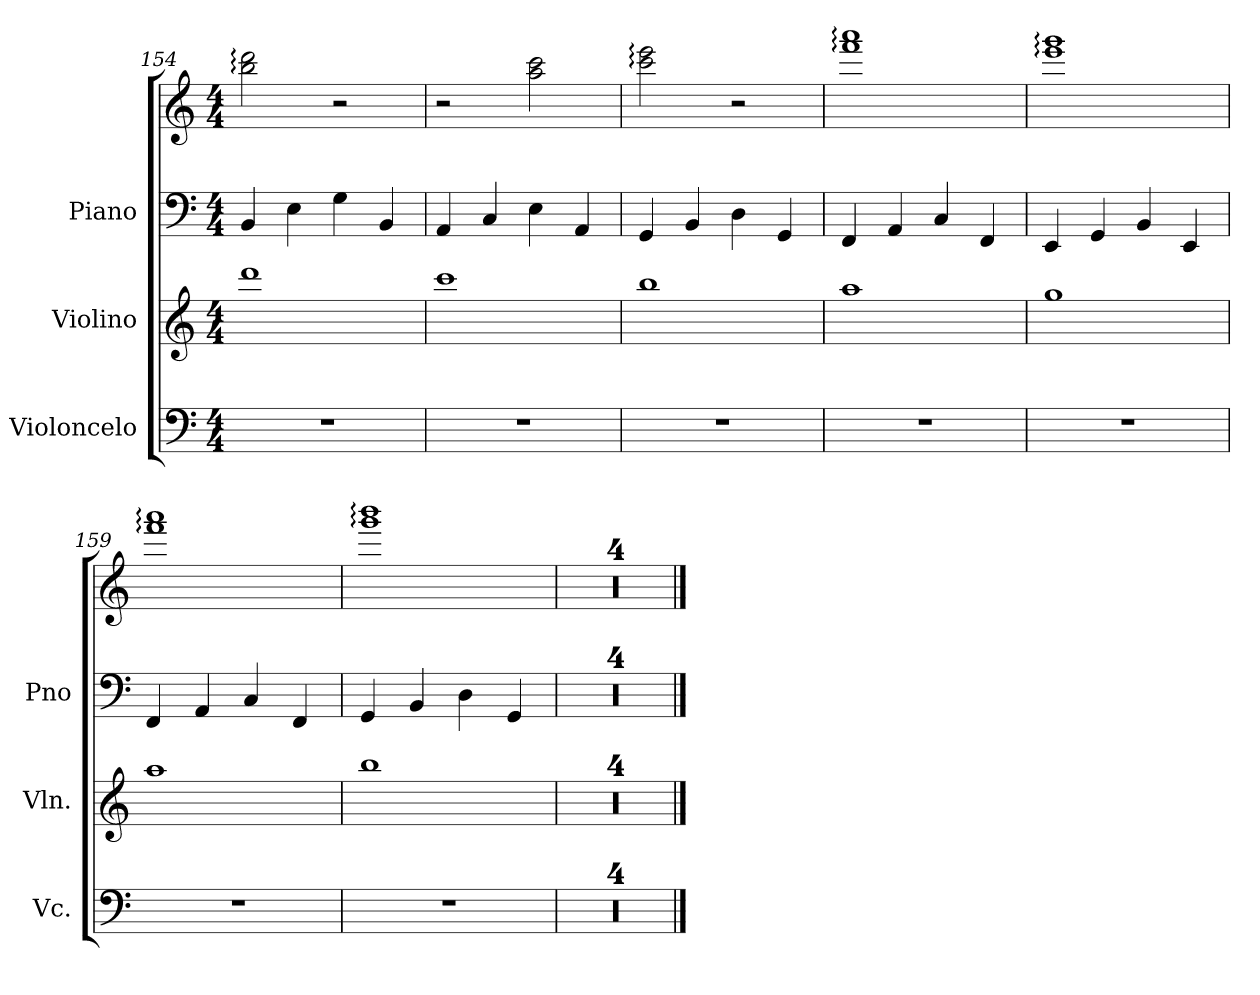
**kern	**kern	**kern	**kern
*part3	*part2	*part1	*part1
*staff4	*staff3	*staff2	*staff1
*I"Violoncelo	*I"Violino	*I"Piano	*
*I'Vc.	*I'Vln.	*I'Pno	*
*clefF4	*clefG2	*clefF4	*clefG2
*k[]	*k[]	*k[]	*k[]
*M4/4	*M4/4	*M4/4	*M4/4
=154	=154	=154	=154
1r	1ddd	4BB/	2bb\: 2ddd\:
.	.	4E\	.
.	.	4G\	2r
.	.	4BB/	.
=155	=155	=155	=155
1r	1ccc	4AA/	2r
.	.	4C/	.
.	.	4E\	2aa\ 2ccc\
.	.	4AA/	.
=156	=156	=156	=156
1r	1bb	4GG/	2ccc\: 2eee\:
.	.	4BB/	.
.	.	4D\	2r
.	.	4GG/	.
!!LO:LB:g=z
=157	=157	=157	=157
1r	1aa	4FF/	1fff: 1aaa:
.	.	4AA/	.
.	.	4C/	.
.	.	4FF/	.
=158	=158	=158	=158
1r	1gg	4EE/	1eee: 1ggg:
.	.	4GG/	.
.	.	4BB/	.
.	.	4EE/	.
=159	=159	=159	=159
1r	1aa	4FF/	1fff: 1aaa:
.	.	4AA/	.
.	.	4C/	.
.	.	4FF/	.
=160	=160	=160	=160
1r	1bb	4GG/	1ggg: 1bbb:
.	.	4BB/	.
.	.	4D\	.
.	.	4GG/	.
=161	=161	=161	=161
1r	1r	1r	1r
=162	=162	=162	=162
1r	1r	1r	1r
=163	=163	=163	=163
1r	1r	1r	1r
=164	=164	=164	=164
1r	1r	1r	1r
==	==	==	==
*-	*-	*-	*-
